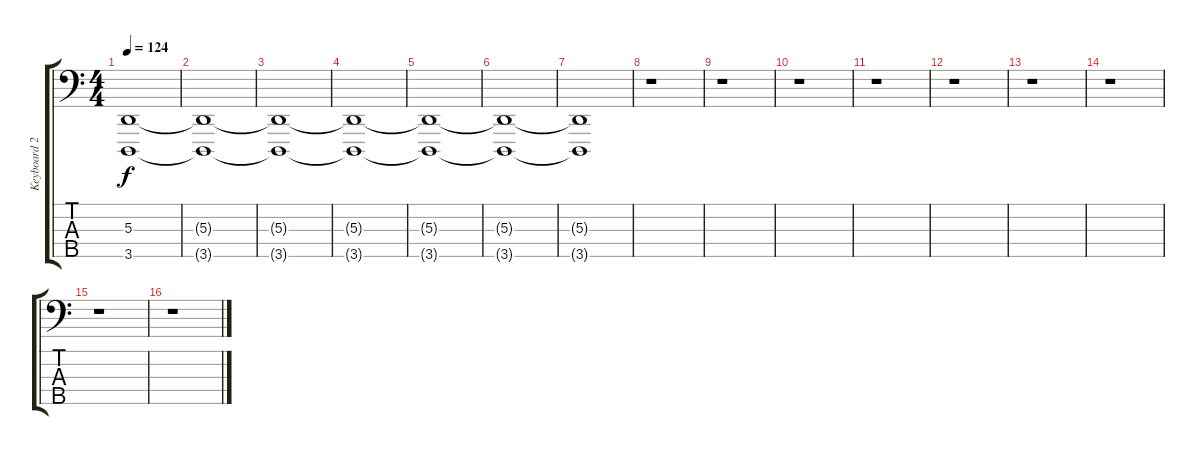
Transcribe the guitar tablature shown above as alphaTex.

\track ("Keyboard 2" "Keyboard 2") {instrument stringensemble1}
\staff {score tabs}
\tuning (G2 D2 A1 E1 B0) {hide}
\ts (4 4)
\tempo 124
\clef f4
\ks c
(5.3{t} 3.5{t}).1{dy f} |
(5.3{t} 3.5{t}).1 |
(5.3{t} 3.5{t}).1 |
(5.3{t} 3.5{t}).1 |
(5.3{t} 3.5{t}).1 |
(5.3{t} 3.5{t}).1 |
(5.3{t} 3.5{t}).1 |
r.1 |
r.1 |
r.1 |
r.1 |
r.1 |
r.1 |
r.1 |
r.1 |
r.1
